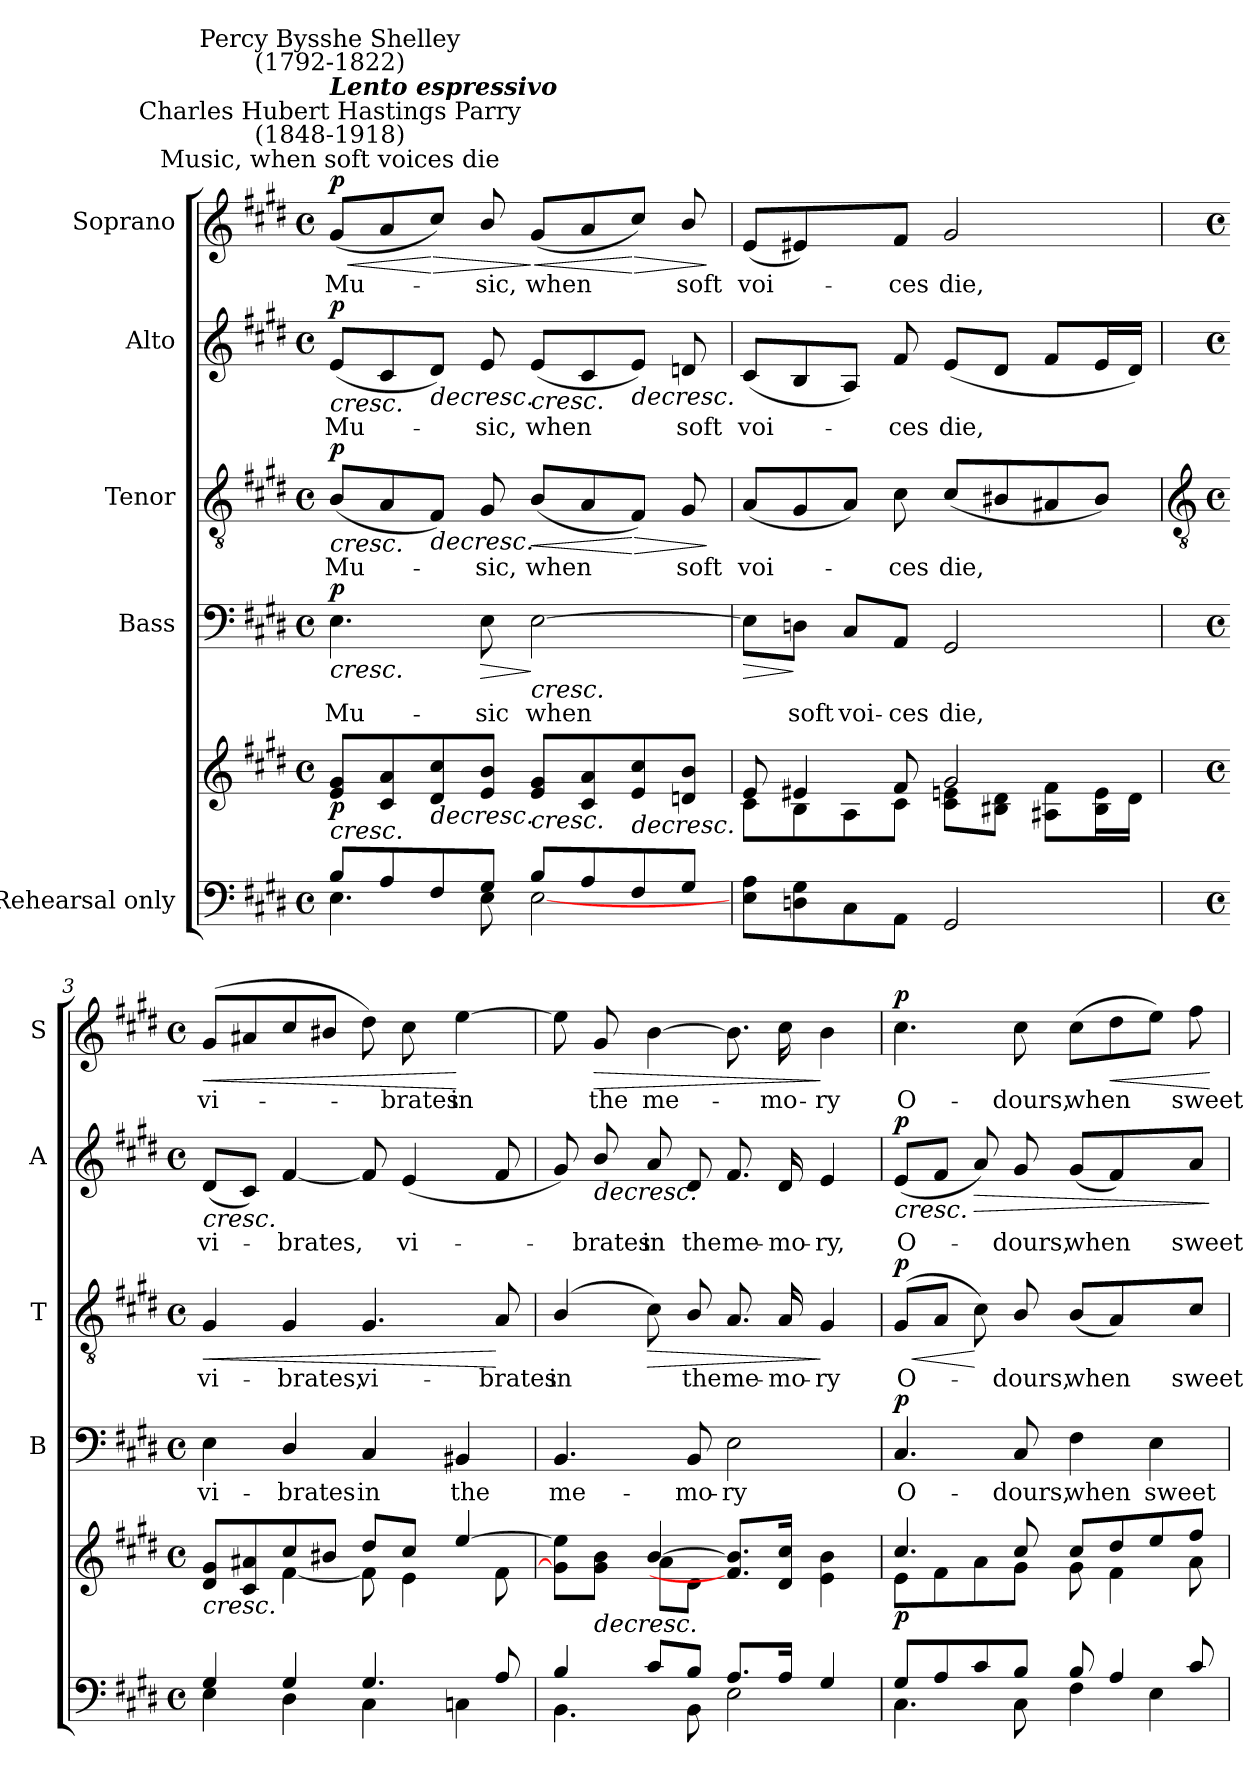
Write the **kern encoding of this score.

**kern	**kern	**dynam	**kern	**text	**dynam	**kern	**text	**dynam	**kern	**text	**dynam	**kern	**text	**dynam
*part5	*part5	*part5	*part4	*part4	*part4	*part3	*part3	*part3	*part2	*part2	*part2	*part1	*part1	*part1
*staff6	*staff5	*staff5/6	*staff4	*staff4	*staff4	*staff3	*staff3	*staff3	*staff2	*staff2	*staff2	*staff1	*staff1	*staff1
*I"Rehearsal only	*	*	*I"Bass	*	*	*I"Tenor	*	*	*I"Alto	*	*	*I"Soprano	*	*
*	*	*	*I'B	*	*	*I'T	*	*	*I'A	*	*	*I'S	*	*
*clefF4	*clefG2	*	*clefF4	*	*	*clefGv2	*	*	*clefG2	*	*	*clefG2	*	*
*k[f#c#g#d#]	*k[f#c#g#d#]	*	*k[f#c#g#d#]	*	*	*k[f#c#g#d#]	*	*	*k[f#c#g#d#]	*	*	*k[f#c#g#d#]	*	*
*E:	*E:	*	*E:	*	*	*E:	*	*	*E:	*	*	*E:	*	*
*M4/4	*M4/4	*	*M4/4	*	*	*M4/4	*	*	*M4/4	*	*	*M4/4	*	*
*met(c)	*met(c)	*	*met(c)	*	*	*met(c)	*	*	*met(c)	*	*	*met(c)	*	*
=1	=1	=1	=1	=1	=1	=1	=1	=1	=1	=1	=1	=1	=1	=1
*^	*	*	*	*	*	*	*	*	*	*	*	*	*	*
!	!	!	!	!	!	!	!	!	!	!	!	!	!LO:TX:a:cj:t=Music, when soft voices die	!	!
!	!	!	!	!	!	!	!	!	!	!	!	!	!LO:TX:a:cj:t=Charles Hubert Hastings Parry\n(1848-1918)	!	!
!	!	!	!	!	!	!	!	!	!	!	!	!	!LO:TX:a:Bi:t=Lento espressivo	!	!
!	!	!	!	!	!	!	!	!	!	!	!	!	!LO:TX:a:cj:t=Percy Bysshe Shelley\n(1792-1822)	!	!
!	!	!LO:TX:a:Bi:t=Lento espressivo	!	!	!	!	!	!	!	!	!	!	!	!	!
!	!	!	!LO:HP:b	!	!LO:LY:b	!LO:HP:b	!	!LO:LY:b	!LO:HP:b	!	!LO:LY:b	!LO:HP:b	!	!LO:LY:b	!LO:HP:b
*	*	*^	*	*	*	*	*	*	*	*	*	*	*	*	*
!	!	!	!	!LO:DY:n=1:b	!	!	!LO:DY:n=1:b	!	!	!LO:DY:n=1:b	!	!	!LO:DY:n=1:b	!	!	!LO:DY:n=1:b
8B/L	4.E\	8e/ 8g#/L	2ryy	< p	4.E	Mu-	< p	(<8BL	Mu-	< p	(<8eL	Mu-	< p	(<8g#L	Mu-	< p
8A/	.	8c#/ 8a/	.	.	.	.	.	8A	.	.	8c#	.	.	8a	.	.
!	!	!	!	!LO:HP:b	!	!	!	!	!	!LO:HP:b	!	!	!LO:HP:b	!	!	!LO:HP:n=1:b
8F#/	.	8d#/ 8cc#/	.	>	.	.	.	8F#J)	.	>	8d#J)	.	>	8cc#J)	.	[ >
!	!	!	!	!	!	!LO:LY:b	!LO:HP:b	!	!LO:LY:b	!	!	!LO:LY:b	!	!	!LO:LY:b	!
8G#/J	8E\	8e/ 8b/J	.	.	8E	-sic	>	8G#	sic,	.	8e	sic,	.	8b/	sic,	.
!	!	!	!	!LO:HP:b	!	!LO:LY:b	!LO:HP:n=1:b	!	!LO:LY:b	!LO:HP:b	!	!LO:LY:b	!LO:HP:n=1:b	!	!LO:LY:b	!LO:HP:n=1:b
8B/L	[2E\	8e/ 8g#/L	2ryy	<	[2E	when	] <	(<8BL	when	<	(<8eL	when	[ <	(<8g#L	when	] <
8A/	.	8c#/ 8a/	.	.	.	.	.	8A	.	.	8c#	.	.	8a	.	.
!	!	!	!	!LO:HP:b	!	!	!	!	!	!LO:HP:n=1:b	!	!	!LO:HP:n=1:b	!	!	!LO:HP:n=1:b
8F#/	.	8e/ 8cc#/	.	>	.	.	.	8F#J)	.	[ >	8eJ)	.	] >	8cc#J)	.	[ >
!	!	!	!	!	!	!	!	!	!LO:LY:b	!	!	!LO:LY:b	!	!	!LO:LY:b	!
8G#/J	.	8dn/ 8b/J	.	.	.	.	.	8G#	soft	.	8dn	soft	.	8b/	soft	.
*v	*v	*	*	*	*	*	*	*	*	*	*	*	*	*	*	*
*	*v	*v	*	*	*	*	*	*	*	*	*	*	*	*	*
.	.	[	.	.	.	.	.	]	.	.	[	.	.	]
=2	=2	=2	=2	=2	=2	=2	=2	=2	=2	=2	=2	=2	=2	=2
*^	*^	*	*	*	*	*	*	*	*	*	*	*	*	*
!	!	!	!	!	!	!	!LO:HP:b	!	!LO:LY:b	!	!	!LO:LY:b	!	!	!LO:LY:b	!
8E\ 8A\L	2ryy	8e/	8c#\L	.	8E\L]	.	>	(<8AL	voi-	.	(<8c#L	voi-	.	(<8eL	voi-	.
!	!	!	!	!	!	!LO:LY:b	!	!	!	!	!	!	!	!	!	!
8Dn\ 8G#\	.	4e#X/	8B\	.	8Dn\J	soft	]	8G#	.	.	8B	.	.	4e#X)	.	.
!	!	!	!	!	!	!LO:LY:b	!	!	!	!	!	!	!	!	!	!
8C#\	.	.	8A\	.	8C#/L	voi-	.	8AJ)	.	.	8AJ)	.	.	.	.	.
!	!	!	!	!	!	!LO:LY:b	!	!	!LO:LY:b	!	!	!LO:LY:b	!	!	!LO:LY:b	!
8AA\J	.	8f#/	8c#\J	.	8AA/J	-ces	.	8c#	ces	.	8f#	ces	.	8f#J	ces	.
!	!	!	!	!	!	!LO:LY:b	!	!	!LO:LY:b	!	!	!LO:LY:b	!	!	!LO:LY:b	!
2GG#/	2ryy	2g#/	8c#\ 8e\L	.	2GG#	die,	.	(<8c#/L	die,	.	(<8eL	die,	.	2g#	die,	.
.	.	.	8B#X\ 8d#\J	.	.	.	.	8B#X/	.	.	8d#J	.	.	.	.	.
.	.	.	8A#X\ 8f#\L	.	.	.	.	8A#X/	.	.	8f#L	.	.	.	.	.
.	.	.	16B#\ 16e\L	.	.	.	.	8B#/J)	.	.	16eL	.	.	.	.	.
.	.	.	16d#\JJ	.	.	.	.	.	.	.	16d#JJ)	.	.	.	.	.
!!LO:LB:g=z
=3	=3	=3	=3	=3	=3	=3	=3	=3	=3	=3	=3	=3	=3	=3	=3	=3
*	*	*	*	*	*	*	*	*clefGv2	*	*	*	*	*	*	*	*
*M4/4	*	*M4/4	*	*	*M4/4	*	*	*M4/4	*	*	*M4/4	*	*	*M4/4	*	*
*met(c)	*	*met(c)	*	*	*met(c)	*	*	*met(c)	*	*	*met(c)	*	*	*met(c)	*	*
!	!	!	!	!LO:HP:b	!	!LO:LY:b	!	!	!LO:LY:b	!LO:HP:b	!	!LO:LY:b	!LO:HP:b	!	!LO:LY:b	!LO:HP:b
4G#/	4E\	8d#/ 8g#/L	4ryy	<	4E	vi-	.	4G#	vi-	<	(<8d#L	vi-	<	(<8g#L	vi-	<
.	.	8c#/ 8a#X/	.	.	.	.	.	.	.	.	8c#J)	.	.	8a#X	.	.
!	!	!	!	!	!	!LO:LY:b	!	!	!LO:LY:b	!	!	!LO:LY:b	!	!	!	!
4G#/	4D#\	8cc#/	[4f#\	.	4D#/	-brates	.	4G#	-brates,	.	[4f#	brates,	.	8cc#	.	.
.	.	8b#X/J	.	.	.	.	.	.	.	.	.	.	.	8b#XJ	.	.
!	!	!	!	!	!	!LO:LY:b	!	!	!LO:LY:b	!	!	!	!	!	!	!
4.G#/	4C#\	8dd#/L	8f#\]	.	4C#	in	.	4.G#	vi-	.	8f#]	.	.	8dd#)	.	.
!	!	!	!	!	!	!	!	!	!	!	!	!LO:LY:b	!	!	!LO:LY:b	!
.	.	8cc#/J	4e\	]	.	.	.	.	.	.	(<4e	vi-	.	8cc#	brates	.
!	!	!	!	!	!	!LO:LY:b	!	!	!	!	!	!	!	!	!LO:LY:b	!
.	4Cn\	[4ee/	.	.	4BB#X	the	.	.	.	.	.	.	.	[4ee	in	[
!	!	!	!	!	!	!	!	!	!LO:LY:b	!	!	!	!	!	!	!
8A/	.	.	8f#\	.	.	.	.	8A	-brates	[	8f#	.	]	.	.	.
=4	=4	=4	=4	=4	=4	=4	=4	=4	=4	=4	=4	=4	=4	=4	=4	=4
!	!	!	!	!	!	!LO:LY:b	!	!	!LO:LY:b	!	!	!	!	!	!	!
4B/	4.BB\	8g#\] 8ee\]L	4ryy	.	4.BB	me-	.	(<4B/	in	.	8g#)	.	.	8ee]	.	.
!	!	!	!	!LO:HP:b	!	!	!	!	!	!	!	!LO:LY:b	!LO:HP:b	!	!LO:LY:b	!LO:HP:b
.	.	8g#\ 8b\J	.	>	.	.	.	.	.	.	8b/	brates	>	8g#	the	>
!	!	!	!	!	!	!	!	!	!	!LO:HP:b	!	!LO:LY:b	!	!	!LO:LY:b	!
8c#/L	.	[4b/	8a\L	.	.	.	.	8c#)	.	>	8a	in	.	[4b	me-	.
!	!	!	!	!	!	!LO:LY:b	!	!	!LO:LY:b	!	!	!LO:LY:b	!	!	!	!
8B/J	8BB\	.	8d#\J	.	8BB	-mo-	.	8B/	the	.	8d#	the	.	.	.	.
!	!	!	!	!	!	!LO:LY:b	!	!	!LO:LY:b	!	!	!LO:LY:b	!	!	!	!
8.A/L	2E\	8.f#/] 8.b/]L	2ryy	.	2E	-ry	.	8.A	me-	.	8.f#	me-	.	8.b]	.	.
!	!	!	!	!	!	!	!	!	!LO:LY:b	!	!	!LO:LY:b	!	!	!LO:LY:b	!
16A/J	.	16d#/ 16cc#/J	.	.	.	.	.	16A	-mo-	.	16d#	-mo-	.	16cc#	mo-	.
!	!	!	!	!	!	!	!	!	!LO:LY:b	!	!	!LO:LY:b	!	!	!LO:LY:b	!
4G#/	.	4e\ 4b\	.	[	.	.	.	4G#	-ry	]	4e	-ry,	[	4b	-ry	]
*v	*v	*	*	*	*	*	*	*	*	*	*	*	*	*	*	*
*	*v	*v	*	*	*	*	*	*	*	*	*	*	*	*	*
.	.	.	.	.	[	.	.	.	.	.	.	.	.	.
=5	=5	=5	=5	=5	=5	=5	=5	=5	=5	=5	=5	=5	=5	=5
*^	*^	*	*	*	*	*	*	*	*	*	*	*	*	*
!	!	!	!	!LO:DY:b	!	!LO:LY:b	!LO:DY:b	!	!LO:LY:b	!LO:HP:b	!	!LO:LY:b	!LO:HP:b	!	!LO:LY:b	!
!	!	!	!	!	!	!	!	!	!	!LO:DY:n=1:b	!	!	!LO:DY:n=1:b	!	!	!LO:DY:b
8G#/L	4.C#\	4.cc#/	8e\L	p	4.C#	O-	p	(<8G#L	O-	< p	(<8eL	O-	< p	4.cc#	O-	p
8A/	.	.	8f#\	.	.	.	.	8AJ	.	.	8f#J	.	.	.	.	.
!	!	!	!	!	!	!	!	!	!	!	!	!	!LO:HP:n=1:b	!	!	!
8c#/	.	.	8a\	]	.	.	.	8c#)	.	[	8a)	.	] >	.	.	.
!	!	!	!	!	!	!LO:LY:b	!	!	!LO:LY:b	!	!	!LO:LY:b	!	!	!LO:LY:b	!
8B/J	8C#\	8cc#/	8g#\J	.	8C#	-dours,	.	8B/	dours,	.	8g#	dours,	.	8cc#	-dours,	.
!	!	!	!	!	!	!LO:LY:b	!	!	!LO:LY:b	!	!	!LO:LY:b	!	!	!LO:LY:b	!
8B/	4F#\	8cc#/L	8g#\	[	4F#	when	.	(<8B/L	when	]	(<8g#L	when	[	(>8cc#L	when	.
!	!	!	!	!	!	!	!	!	!	!	!	!	!	!	!	!LO:HP:b
4A/	.	8dd#/	4f#\	.	.	.	.	4A)	.	.	4f#)	.	.	8dd#	.	<
!	!	!	!	!	!	!LO:LY:b	!	!	!	!	!	!	!	!	!	!
.	4E\	8ee/	.	.	4E	sweet	.	.	.	.	.	.	.	8eeJ)	.	.
!	!	!	!	!	!	!	!	!	!LO:LY:b	!	!	!LO:LY:b	!	!	!LO:LY:b	!
8c#/	.	8ff#/J	8a\	.	.	.	.	8c#J	sweet	.	8aJ	sweet	.	8ff#	sweet	.
*v	*v	*	*	*	*	*	*	*	*	*	*	*	*	*	*	*
*	*v	*v	*	*	*	*	*	*	*	*	*	*	*	*	*
.	.	]	.	.	[	.	.	[	.	.	]	.	.	[
=	=	=	=	=	=	=	=	=	=	=	=	=	=	=
*-	*-	*-	*-	*-	*-	*-	*-	*-	*-	*-	*-	*-	*-	*-
